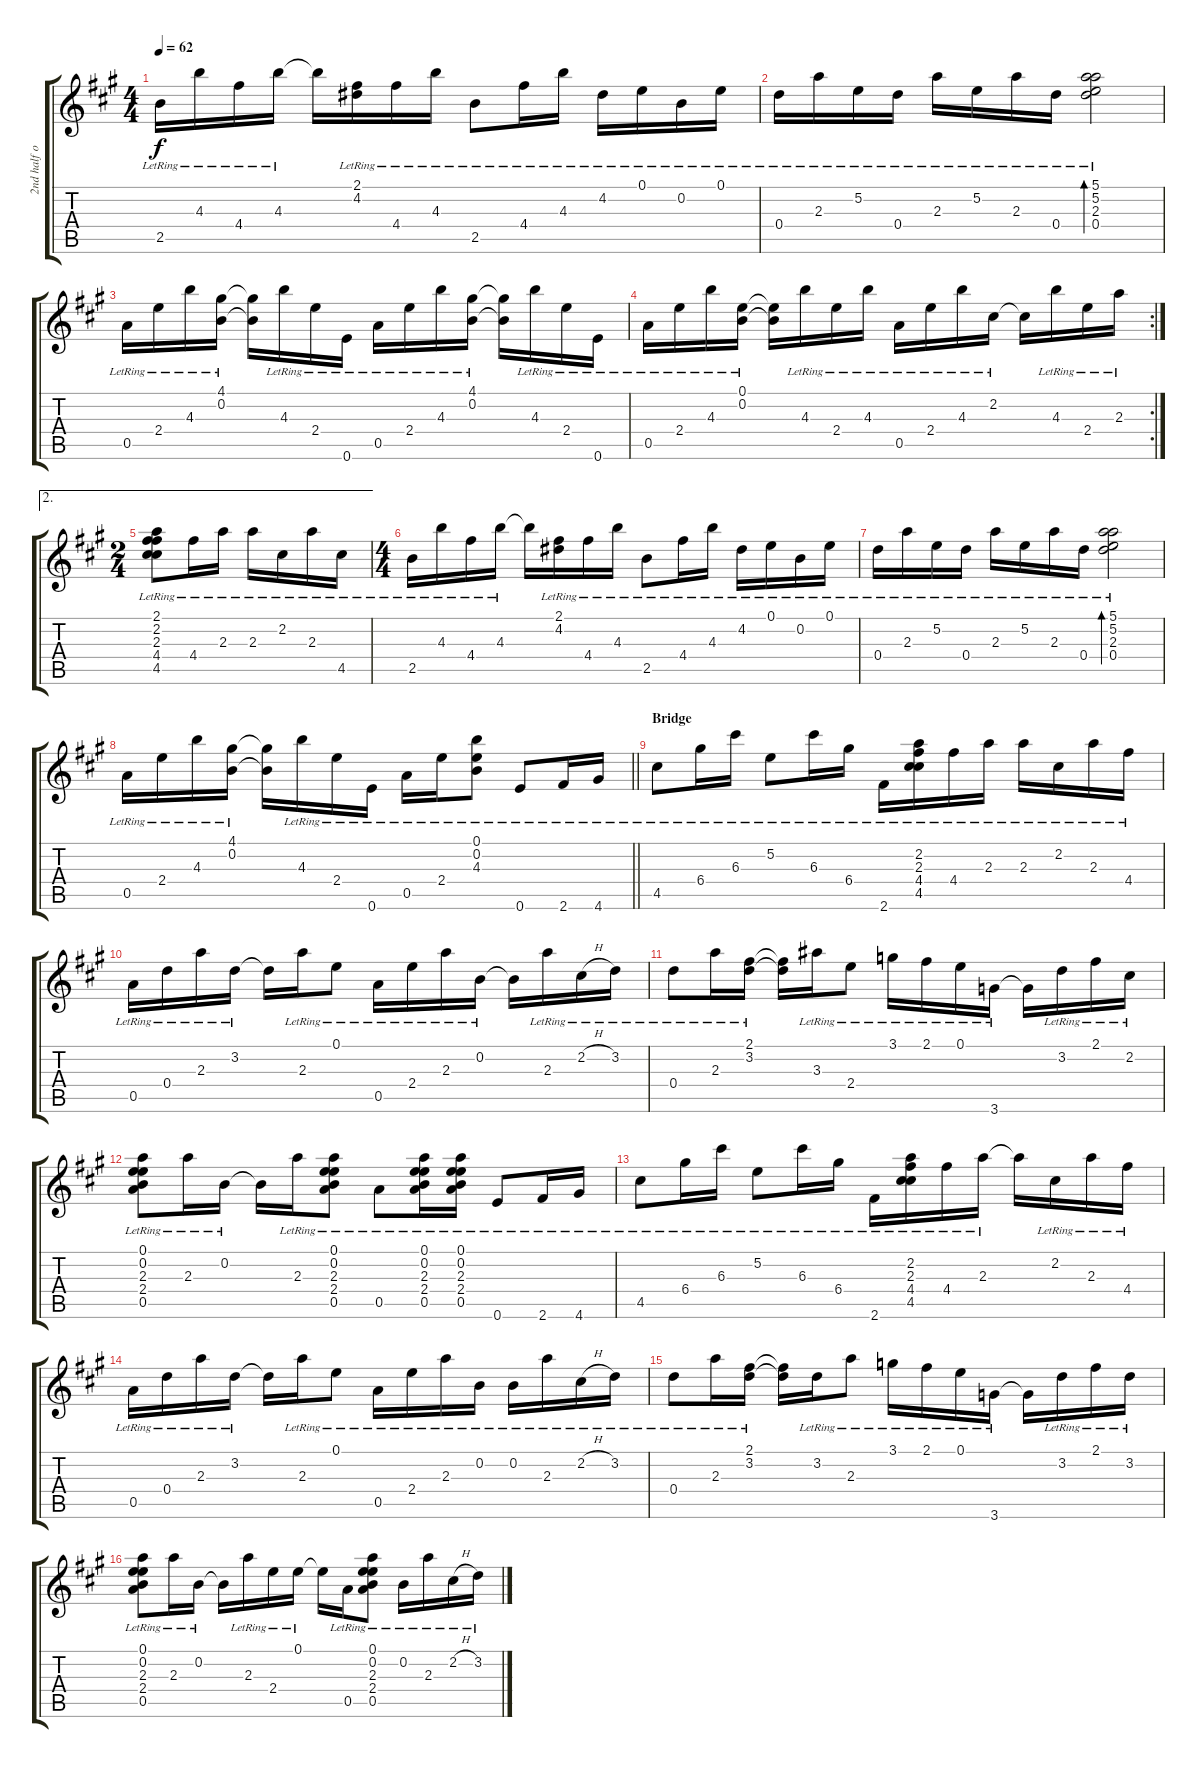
\track ("2nd half of 12-string" "2nd half o") {instrument acousticguitarsteel}
\staff {score tabs}
\tuning (E4 B3 G4 D4 A3 E3) {hide}
\ts (4 4)
\tempo 62
\clef g2
\ks a
2.5{lr}.16{dy f} 4.3{lr}.16 4.4{lr}.16 4.3{lr}.16 4.3{t}.16 (2.1{lr} 4.2{lr}).16 4.4{lr}.16 4.3{lr}.16 2.5{lr}.8 4.4{lr}.16 4.3{lr}.16 4.2{lr}.16 0.1{lr}.16 0.2{lr}.16 0.1{lr}.16 |
0.4{lr}.16 2.3{lr}.16 5.2{lr}.16 0.4{lr}.16 2.3{lr}.16 5.2{lr}.16 2.3{lr}.16 0.4{lr}.16 (5.1{lr} 5.2{lr} 2.3{lr} 0.4{lr}).2{bd 30} |
0.5{lr}.16 2.4{lr}.16 4.3{lr}.16 (4.1{lr} 0.2{lr}).16 (4.1{t} 0.2{t}).16 4.3{lr}.16 2.4{lr}.16 0.6{lr}.16 0.5{lr}.16 2.4{lr}.16 4.3{lr}.16 (4.1{lr} 0.2{lr}).16 (4.1{t} 0.2{t}).16 4.3{lr}.16 2.4{lr}.16 0.6{lr}.16 |
\rc 2
0.5{lr}.16 2.4{lr}.16 4.3{lr}.16 (0.1{lr} 0.2{lr}).16 (0.1{t} 0.2{t}).16 4.3{lr}.16 2.4{lr}.16 4.3{lr}.16 0.5{lr}.16 2.4{lr}.16 4.3{lr}.16 2.2{lr}.16 2.2{t}.16 4.3{lr}.16 2.4{lr}.16 2.3{lr}.16 |
\ae 2
\ts (2 4)
(2.1{lr} 2.2{lr} 2.3{lr} 4.4{lr} 4.5{lr}).8 4.4{lr}.16 2.3{lr}.16 2.3{lr}.16 2.2{lr}.16 2.3{lr}.16 4.5{lr}.16 |
\ts (4 4)
2.5{lr}.16 4.3{lr}.16 4.4{lr}.16 4.3{lr}.16 4.3{t}.16 (2.1{lr} 4.2{lr}).16 4.4{lr}.16 4.3{lr}.16 2.5{lr}.8 4.4{lr}.16 4.3{lr}.16 4.2{lr}.16 0.1{lr}.16 0.2{lr}.16 0.1{lr}.16 |
0.4{lr}.16 2.3{lr}.16 5.2{lr}.16 0.4{lr}.16 2.3{lr}.16 5.2{lr}.16 2.3{lr}.16 0.4{lr}.16 (5.1{lr} 5.2{lr} 2.3{lr} 0.4{lr}).2{bd 30} |
\barLineRight lightlight
0.5{lr}.16 2.4{lr}.16 4.3{lr}.16 (4.1{lr} 0.2{lr}).16 (4.1{t} 0.2{t}).16 4.3{lr}.16 2.4{lr}.16 0.6{lr}.16 0.5{lr}.16 2.4{lr}.16 (0.1{lr} 0.2{lr} 4.3{lr}).8 0.6{lr}.8 2.6{lr}.16 4.6{lr}.16 |
\section ("" "Bridge")
4.5{lr}.8 6.4{lr}.16 6.3{lr}.16 5.2{lr}.8 6.3{lr}.16 6.4{lr}.16 2.6{lr}.16 (2.2{lr} 2.3{lr} 4.4{lr} 4.5{lr}).16 4.4{lr}.16 2.3{lr}.16 2.3{lr}.16 2.2{lr}.16 2.3{lr}.16 4.4{lr}.16 |
0.5{lr}.16 0.4{lr}.16 2.3{lr}.16 3.2{lr}.16 3.2{t}.16 2.3{lr}.16 0.1{lr}.8 0.5{lr}.16 2.4{lr}.16 2.3{lr}.16 0.2{lr}.16 0.2{t}.16 2.3{lr}.16 2.2{h lr}.16 3.2{lr}.16 |
0.4{lr}.8 2.3{lr}.16 (2.1{lr} 3.2{lr}).16 (2.1{t} 3.2{t}).16 3.3{lr}.16 2.4{lr}.8 3.1{lr}.16 2.1{lr}.16 0.1{lr}.16 3.6{lr}.16 3.6{t}.16 3.2{lr}.16 2.1{lr}.16 2.2{lr}.16 |
(0.1{lr} 0.2{lr} 2.3{lr} 2.4{lr} 0.5{lr}).8 2.3{lr}.16 0.2{lr}.16 0.2{t}.16 2.3{lr}.16 (0.1{lr} 0.2{lr} 2.3{lr} 2.4{lr} 0.5{lr}).8 0.5{lr}.8 (0.1{lr} 0.2{lr} 2.3{lr} 2.4{lr} 0.5{lr}).16 (0.1{lr} 0.2{lr} 2.3{lr} 2.4{lr} 0.5{lr}).16 0.6{lr}.8 2.6{lr}.16 4.6{lr}.16 |
4.5{lr}.8 6.4{lr}.16 6.3{lr}.16 5.2{lr}.8 6.3{lr}.16 6.4{lr}.16 2.6{lr}.16 (2.2{lr} 2.3{lr} 4.4{lr} 4.5{lr}).16 4.4{lr}.16 2.3{lr}.16 2.3{t}.16 2.2{lr}.16 2.3{lr}.16 4.4{lr}.16 |
0.5{lr}.16 0.4{lr}.16 2.3{lr}.16 3.2{lr}.16 3.2{t}.16 2.3{lr}.16 0.1{lr}.8 0.5{lr}.16 2.4{lr}.16 2.3{lr}.16 0.2{lr}.16 0.2{lr}.16 2.3{lr}.16 2.2{h lr}.16 3.2{lr}.16 |
0.4{lr}.8 2.3{lr}.16 (2.1{lr} 3.2{lr}).16 (2.1{t} 3.2{t}).16 3.2{lr}.16 2.3{lr}.8 3.1{lr}.16 2.1{lr}.16 0.1{lr}.16 3.6{lr}.16 3.6{t}.16 3.2{lr}.16 2.1{lr}.16 3.2{lr}.16 |
(0.1{lr} 0.2{lr} 2.3{lr} 2.4{lr} 0.5{lr}).8 2.3{lr}.16 0.2{lr}.16 0.2{t}.16 2.3{lr}.16 2.4{lr}.16 0.1{lr}.16 0.1{t}.16 0.5{lr}.16 (0.1{lr} 0.2{lr} 2.3{lr} 2.4{lr} 0.5{lr}).8 0.2{lr}.16 2.3{lr}.16 2.2{h lr}.16 3.2{lr}.16
